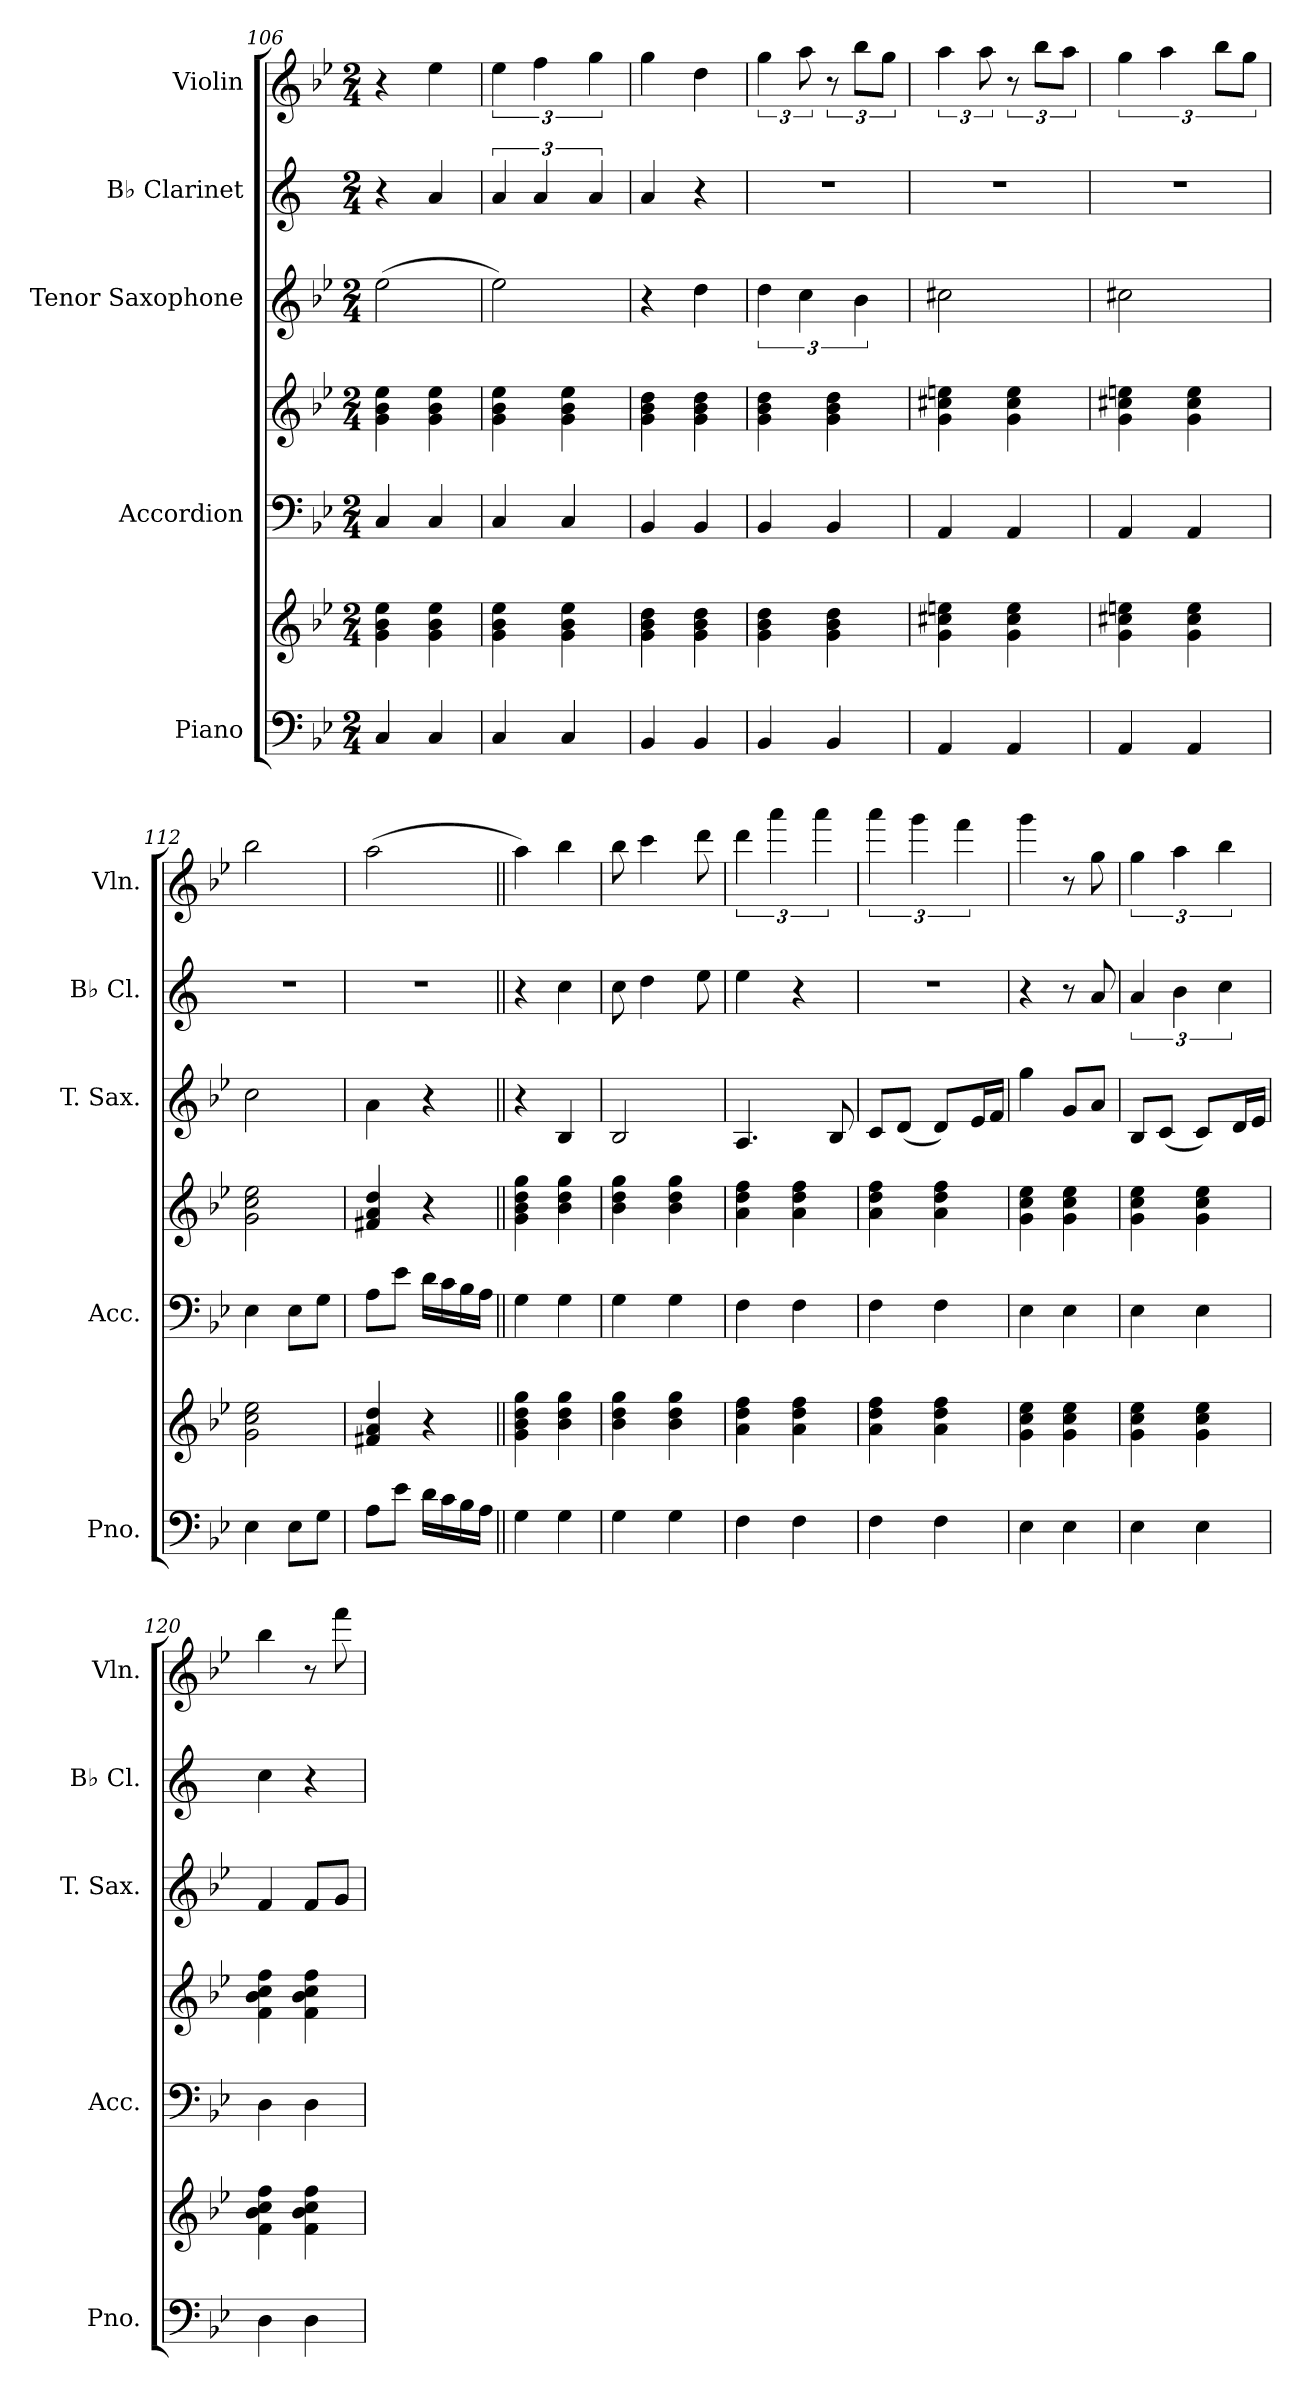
**kern	**kern	**kern	**kern	**kern	**kern	**kern
*part5	*part5	*part4	*part4	*part3	*part2	*part1
*staff7	*staff6	*staff5	*staff4	*staff3	*staff2	*staff1
*I"Piano	*	*I"Accordion	*	*I"Tenor Saxophone	*I"B♭ Clarinet	*I"Violin
*I'Pno.	*	*I'Acc.	*	*I'T. Sax.	*I'B♭ Cl.	*I'Vln.
*clefF4	*clefG2	*clefF4	*clefG2	*clefG2	*clefG2	*clefG2
*	*	*	*	*ITrd8c14	*ITrd1c2	*
*k[b-e-]	*k[b-e-]	*k[b-e-]	*k[b-e-]	*k[b-e-]	*k[b-e-]	*k[b-e-]
*B-:	*B-:	*B-:	*B-:	*B-:	*B-:	*B-:
*M2/4	*M2/4	*M2/4	*M2/4	*M2/4	*M2/4	*M2/4
=106	=106	=106	=106	=106	=106	=106
4C/	4g\ 4b-\ 4ee-\	4C/	4g\ 4b-\ 4ee-\	(2e-\	4r	4r
4C/	4g\ 4b-\ 4ee-\	4C/	4g\ 4b-\ 4ee-\	.	4g/	4ee-\
=107	=107	=107	=107	=107	=107	=107
4C/	4g\ 4b-\ 4ee-\	4C/	4g\ 4b-\ 4ee-\	2e-\)	6g/	6ee-\
.	.	.	.	.	6g/	6ff\
4C/	4g\ 4b-\ 4ee-\	4C/	4g\ 4b-\ 4ee-\	.	.	.
.	.	.	.	.	6g/	6gg\
=108	=108	=108	=108	=108	=108	=108
4BB-/	4g\ 4b-\ 4dd\	4BB-/	4g\ 4b-\ 4dd\	4r	4g/	4gg\
4BB-/	4g\ 4b-\ 4dd\	4BB-/	4g\ 4b-\ 4dd\	4d\	4r	4dd\
=109	=109	=109	=109	=109	=109	=109
4BB-/	4g\ 4b-\ 4dd\	4BB-/	4g\ 4b-\ 4dd\	6d\	2r	6gg\
.	.	.	.	6c\	.	12aa\
4BB-/	4g\ 4b-\ 4dd\	4BB-/	4g\ 4b-\ 4dd\	.	.	12r
.	.	.	.	6B-\	.	12bb-\L
.	.	.	.	.	.	12gg\J
=110	=110	=110	=110	=110	=110	=110
4AA/	4g\ 4cc#X\ 4een\	4AA/	4g\ 4cc#X\ 4een\	2c#X\	2r	6aa\
.	.	.	.	.	.	12aa\
4AA/	4g\ 4cc#\ 4ee\	4AA/	4g\ 4cc#\ 4ee\	.	.	12r
.	.	.	.	.	.	12bb-\L
.	.	.	.	.	.	12aa\J
=111	=111	=111	=111	=111	=111	=111
4AA/	4g\ 4cc#X\ 4een\	4AA/	4g\ 4cc#X\ 4een\	2c#X\	2r	6gg\
.	.	.	.	.	.	6aa\
4AA/	4g\ 4cc#\ 4ee\	4AA/	4g\ 4cc#\ 4ee\	.	.	.
.	.	.	.	.	.	12bb-\L
.	.	.	.	.	.	12gg\J
!!LO:PB:g=z
=112	=112	=112	=112	=112	=112	=112
4E-\	2g\ 2cc\ 2ee-\	4E-\	2g\ 2cc\ 2ee-\	2c\	2r	2bb-\
8E-\L	.	8E-\L	.	.	.	.
8G\J	.	8G\J	.	.	.	.
=113	=113	=113	=113	=113	=113	=113
8A\L	4f#X/ 4a/ 4dd/	8A\L	4f#X/ 4a/ 4dd/	4A\	2r	(2aa\
8e-\J	.	8e-\J	.	.	.	.
16d\LL	4r	16d\LL	4r	4r	.	.
16c\	.	16c\	.	.	.	.
16B-\	.	16B-\	.	.	.	.
16A\JJ	.	16A\JJ	.	.	.	.
=114||	=114||	=114||	=114||	=114||	=114||	=114||
4G\	4g\ 4b-\ 4dd\ 4gg\	4G\	4g\ 4b-\ 4dd\ 4gg\	4r	4r	4aa\)
4G\	4b-\ 4dd\ 4gg\	4G\	4b-\ 4dd\ 4gg\	4BB-/	4b-\	4bb-\
=115	=115	=115	=115	=115	=115	=115
4G\	4b-\ 4dd\ 4gg\	4G\	4b-\ 4dd\ 4gg\	2BB-/	8b-\	8bb-\
.	.	.	.	.	4cc\	4ccc\
4G\	4b-\ 4dd\ 4gg\	4G\	4b-\ 4dd\ 4gg\	.	.	.
.	.	.	.	.	8dd\	8ddd\
=116	=116	=116	=116	=116	=116	=116
4F\	4a\ 4dd\ 4ff\	4F\	4a\ 4dd\ 4ff\	4.AA/	4dd\	6ddd\
.	.	.	.	.	.	6aaa\
4F\	4a\ 4dd\ 4ff\	4F\	4a\ 4dd\ 4ff\	.	4r	.
.	.	.	.	.	.	6aaa\
.	.	.	.	8BB-/	.	.
=117	=117	=117	=117	=117	=117	=117
4F\	4a\ 4dd\ 4ff\	4F\	4a\ 4dd\ 4ff\	8C/L	2r	6aaa\
.	.	.	.	(8D/J	.	.
.	.	.	.	.	.	6ggg\
4F\	4a\ 4dd\ 4ff\	4F\	4a\ 4dd\ 4ff\	8D/L)	.	.
.	.	.	.	.	.	6fff\
.	.	.	.	16E-/L	.	.
.	.	.	.	16F/JJ	.	.
=118	=118	=118	=118	=118	=118	=118
4E-\	4g\ 4cc\ 4ee-\	4E-\	4g\ 4cc\ 4ee-\	4g\	4r	4ggg\
4E-\	4g\ 4cc\ 4ee-\	4E-\	4g\ 4cc\ 4ee-\	8G/L	8r	8r
.	.	.	.	8A/J	8g/	8gg\
=119	=119	=119	=119	=119	=119	=119
4E-\	4g\ 4cc\ 4ee-\	4E-\	4g\ 4cc\ 4ee-\	8BB-/L	6g/	6gg\
.	.	.	.	(8C/J	.	.
.	.	.	.	.	6a\	6aa\
4E-\	4g\ 4cc\ 4ee-\	4E-\	4g\ 4cc\ 4ee-\	8C/L)	.	.
.	.	.	.	.	6b-\	6bb-\
.	.	.	.	16D/L	.	.
.	.	.	.	16E-/JJ	.	.
!!LO:PB:g=z
=120	=120	=120	=120	=120	=120	=120
4D\	4f\ 4b-\ 4cc\ 4ff\	4D\	4f\ 4b-\ 4cc\ 4ff\	4F/	4b-\	4bb-\
4D\	4f\ 4b-\ 4cc\ 4ff\	4D\	4f\ 4b-\ 4cc\ 4ff\	8F/L	4r	8r
.	.	.	.	8G/J	.	8fff\
=	=	=	=	=	=	=
*-	*-	*-	*-	*-	*-	*-
